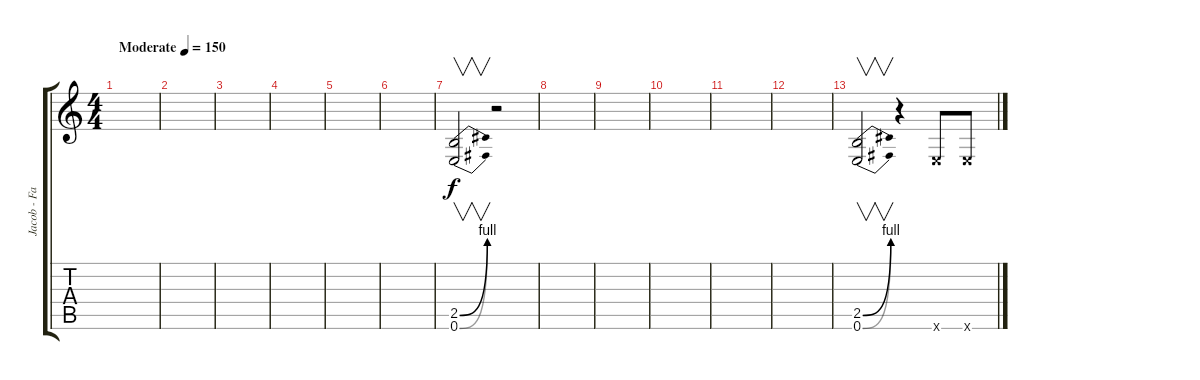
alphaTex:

\track ("Jacob - Fart/Scream" "Jacob - Fa") {instrument distortionguitar}
\staff {score tabs}
\tuning (E4 B3 G3 D3 A2 E2) {hide}
\ts (4 4)
\tempo (150 "Moderate")
\clef g2
\ks c
|
|
|
|
|
|
(2.5{be (bend 0 0 60 4)} 0.6{be (bend 0 0 60 4)}).2{v} r.2 |
|
|
|
|
|
(2.5{be (bend 0 0 60 4)} 0.6{be (bend 0 0 60 4)}).2{v} r.4 0.6{x}.8 0.6{x}.8
